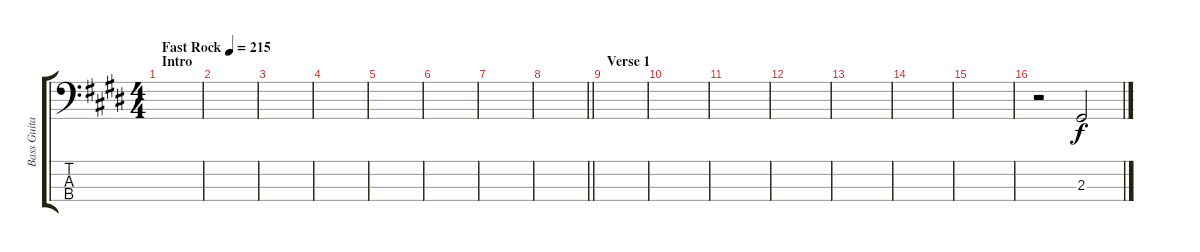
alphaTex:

\track ("Bass Guitar" "Bass Guita") {instrument electricbasspick}
\staff {score tabs}
\tuning (E2 B1 Gb1 Db1) {hide}
\ts (4 4)
\section ("" "Intro")
\tempo (215 "Fast Rock")
\clef f4
\ks e
|
|
|
|
|
|
|
\barLineRight lightlight
|
\section ("" "Verse 1")
|
|
|
|
|
|
|
r.2 2.3{ss}.2
